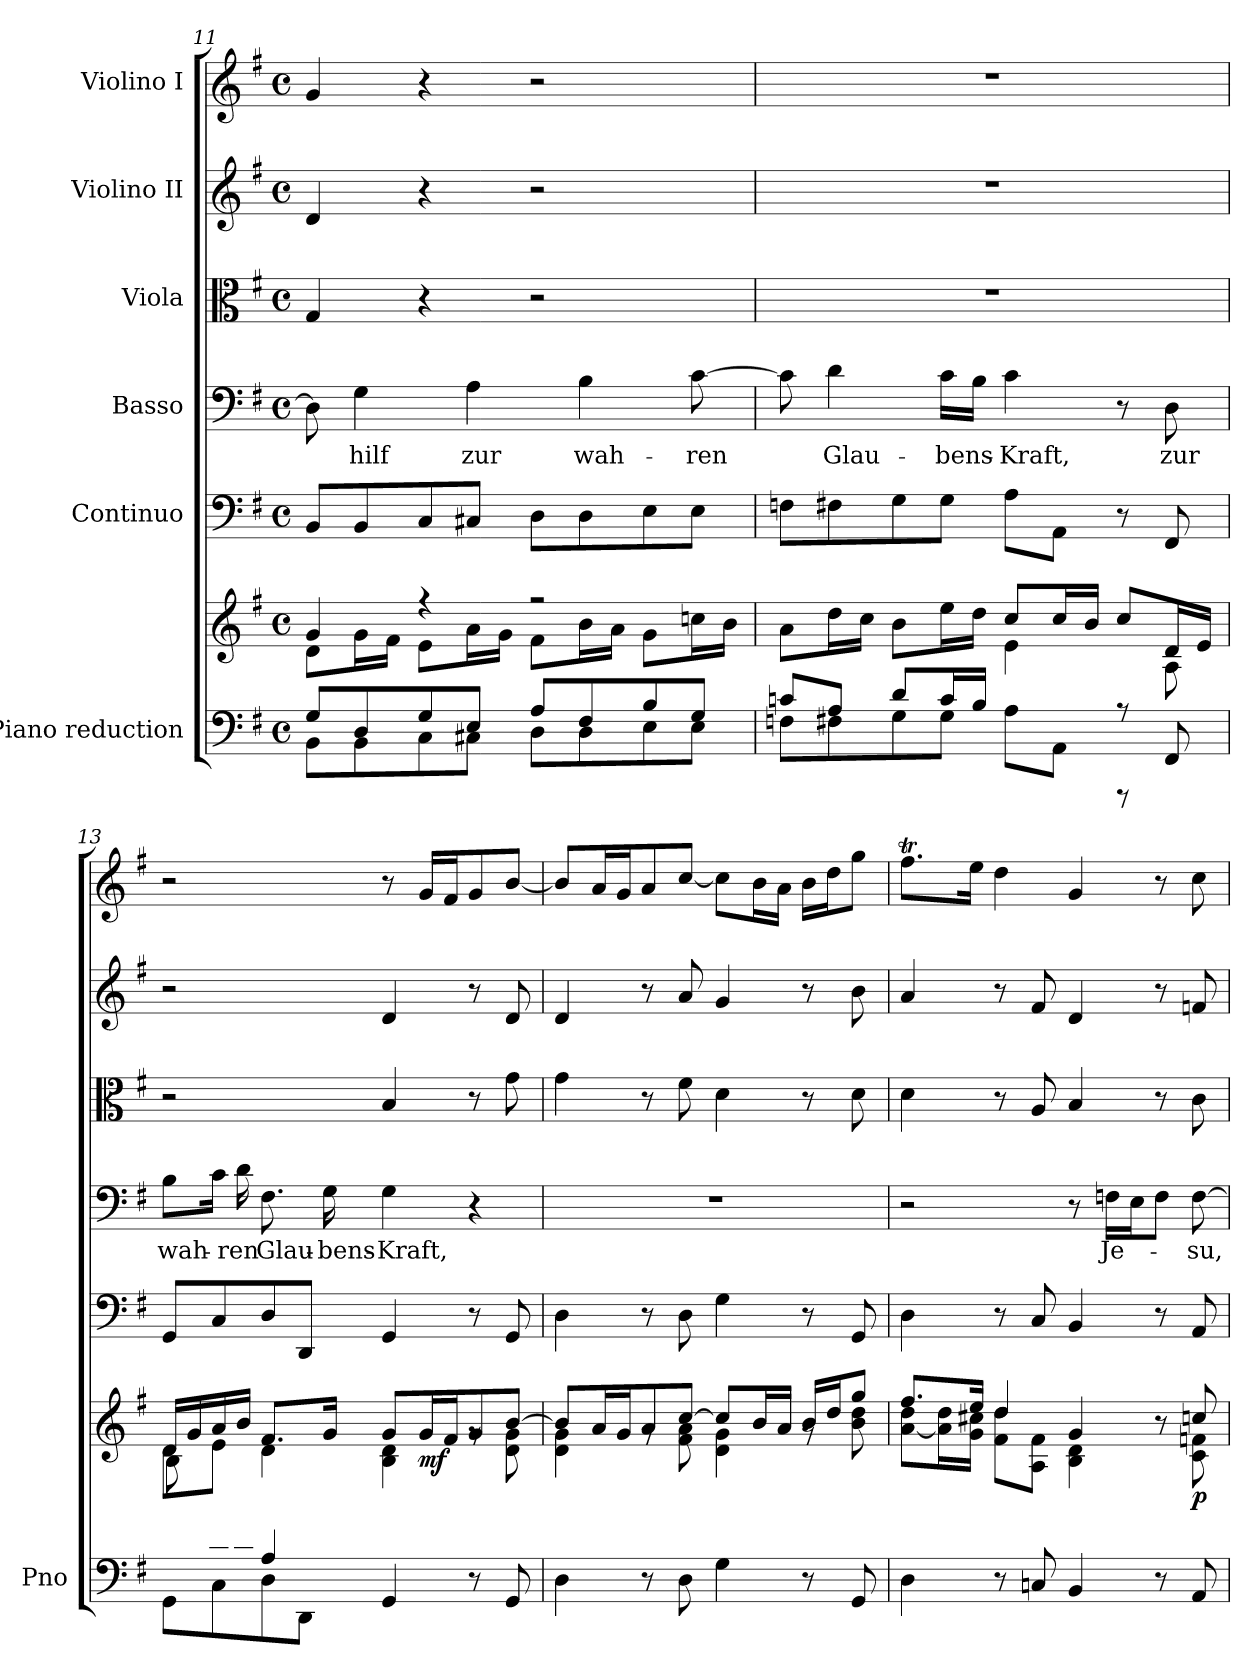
**kern	**kern	**dynam	**kern	**kern	**text	**kern	**dynam	**kern	**dynam	**kern	**dynam
*part6	*part6	*part6	*part5	*part4	*part4	*part3	*part3	*part2	*part2	*part1	*part1
*staff7	*staff6	*staff6/7	*staff5	*staff4	*staff4	*staff3	*staff3	*staff2	*staff2	*staff1	*staff1
*I"Piano reduction	*	*	*I"Continuo	*I"Basso	*	*I"Viola	*	*I"Violino II	*	*I"Violino I	*
*I'Pno	*	*	*	*	*	*	*	*	*	*	*
*clefF4	*clefG2	*	*clefF4	*clefF4	*	*clefC3	*	*clefG2	*	*clefG2	*
*k[f#]	*k[f#]	*	*k[f#]	*k[f#]	*	*k[f#]	*	*k[f#]	*	*k[f#]	*
*M4/4	*M4/4	*	*M4/4	*M4/4	*	*M4/4	*	*M4/4	*	*M4/4	*
*met(c)	*met(c)	*	*met(c)	*met(c)	*	*met(c)	*	*met(c)	*	*met(c)	*
=11	=11	=11	=11	=11	=11	=11	=11	=11	=11	=11	=11
*^	*^	*	*	*	*	*	*	*	*	*	*
8G/L	8BB\L	4g/	8d\L	.	8BB/L	8D\]	.	4G/	.	4d/	.	4g/	.
!	!	!	!	!	!	!	!LO:LY:b	!	!	!	!	!	!
8D/	8BB\	.	16g\L	.	8BB/	4G\	hilf	.	.	.	.	.	.
.	.	.	16f#\JJ	.	.	.	.	.	.	.	.	.	.
8G/	8C\	4r	8e\L	.	8C/	.	.	4r	.	4r	.	4r	.
!	!	!	!	!	!	!	!LO:LY:b	!	!	!	!	!	!
8E/J	8C#X\J	.	16a\L	.	8C#X/J	4A\	zur	.	.	.	.	.	.
.	.	.	16g\JJ	.	.	.	.	.	.	.	.	.	.
8A/L	8D\L	2r	8f#\L	.	8D\L	.	.	2r	.	2r	.	2r	.
!	!	!	!	!	!	!	!LO:LY:b	!	!	!	!	!	!
8F#/	8D\	.	16b\L	.	8D\	4B\	wah-	.	.	.	.	.	.
.	.	.	16a\JJ	.	.	.	.	.	.	.	.	.	.
8B/	8E\	.	8g\L	.	8E\	.	.	.	.	.	.	.	.
!	!	!	!	!	!	!	!LO:LY:b	!	!	!	!	!	!
8G/J	8E\J	.	16ccn\L	.	8E\J	[8c\	-ren	.	.	.	.	.	.
.	.	.	16b\JJ	.	.	.	.	.	.	.	.	.	.
=12	=12	=12	=12	=12	=12	=12	=12	=12	=12	=12	=12	=12	=12
8cn/L	8Fn\L	8a\L	2ryy	.	8Fn\L	8c\]	.	1r	.	1r	.	1r	.
!	!	!	!	!	!	!	!LO:LY:b	!	!	!	!	!	!
8A/J	8F#X\	16dd\L	.	.	8F#X\	4d\	Glau-	.	.	.	.	.	.
.	.	16cc\JJ	.	.	.	.	.	.	.	.	.	.	.
8d/L	8G\	8b\L	.	.	8G\	.	.	.	.	.	.	.	.
!	!	!	!	!	!	!	!LO:LY:b	!	!	!	!	!	!
16c/L	8G\J	16ee\L	.	.	8G\J	16c\LL	-bens-	.	.	.	.	.	.
16B/JJ	.	16dd\JJ	.	.	.	16B\JJ	.	.	.	.	.	.	.
!	!	!	!	!	!	!	!LO:LY:b	!	!	!	!	!	!
4ryy	8A\L	8cc/L	4e\	.	8A\L	4c\	-Kraft,	.	.	.	.	.	.
.	8AA\J	16cc/L	.	.	8AA\J	.	.	.	.	.	.	.	.
.	.	16b/JJ	.	.	.	.	.	.	.	.	.	.	.
8rFFF	8rA	8cc/L	8ryy	.	8r	8r	.	.	.	.	.	.	.
!	!	!	!	!	!	!	!LO:LY:b	!	!	!	!	!	!
8ryy	8FF#/	16d/L	8A\	.	8FF#/	8D\	zur	.	.	.	.	.	.
.	.	16e/JJ	.	.	.	.	.	.	.	.	.	.	.
!!LO:LB:g=z
=13	=13	=13	=13	=13	=13	=13	=13	=13	=13	=13	=13	=13	=13
*	*	*	*^	*	*	*	*	*	*	*	*	*	*
!	!	!	!	!	!	!	!	!LO:LY:b	!	!	!	!	!	!
8ryy	8GG\L	16d/LL	8d\L	8B\L	.	8GG/L	8B\L	wah-	2r	.	2r	.	2r	.
.	.	16g/	.	.	.	.	.	.	.	.	.	.	.	.
16c/L	8C\	16a/	8e\J	2..ryy	.	8C/	16c\Jk	.	.	.	.	.	.	.
!	!	!	!	!	!	!	!	!LO:LY:b	!	!	!	!	!	!
16d/JJ	.	16b/JJ	.	.	.	.	16d\	-ren	.	.	.	.	.	.
!	!	!	!	!	!	!	!	!LO:LY:b	!	!	!	!	!	!
4A/	8D\	8.f#/L	4d\	.	.	8D/	8.F#\	Glau-	.	.	.	.	.	.
.	8DD\J	.	.	.	.	8DD/J	.	.	.	.	.	.	.	.
!	!	!	!	!	!	!	!	!LO:LY:b	!	!	!	!	!	!
.	.	16g/Jk	.	.	.	.	16G\	-bens-	.	.	.	.	.	.
!	!	!	!	!	!	!	!	!LO:LY:b	!	!LO:DY:b	!	!LO:DY:b	!	!
4GG/	2ryy	8g/L	4B\ 4d\	.	.	4GG/	4G\	-Kraft,	4B/	other-dynamics	4d/	other-dynamics	8r	.
!	!	!	!	!	!LO:DY:b	!	!	!	!	!	!	!	!	!LO:DY:b
.	.	16g/L	.	.	mf	.	.	.	.	.	.	.	16g/LL	other-dynamics
.	.	16f#/J	.	.	.	.	.	.	.	.	.	.	16f#/J	.
8r	.	8g/	8rg	.	.	8r	4r	.	8r	.	8r	.	8g/	.
8GG/	.	[8b/J	8d\ 8g\	.	.	8GG/	.	.	8g\	.	8d/	.	[8b/J	.
*v	*v	*	*	*	*	*	*	*	*	*	*	*	*	*
*	*	*v	*v	*	*	*	*	*	*	*	*	*	*
=14	=14	=14	=14	=14	=14	=14	=14	=14	=14	=14	=14	=14
4D\	8b/L]	4d\ 4g\	.	4D\	1r	.	4g\	.	4d/	.	8b/L]	.
.	16a/L	.	.	.	.	.	.	.	.	.	16a/L	.
.	16g/J	.	.	.	.	.	.	.	.	.	16g/J	.
8r	8a/	8rg	.	8r	.	.	8r	.	8r	.	8a/	.
8D\	[8cc/J	8f#\ 8a\	.	8D\	.	.	8f#\	.	8a/	.	[8cc/J	.
4G\	8cc/L]	4d\ 4g\	.	4G\	.	.	4d\	.	4g/	.	8cc\L]	.
.	16b/L	.	.	.	.	.	.	.	.	.	16b\L	.
.	16a/JJ	.	.	.	.	.	.	.	.	.	16a\JJ	.
8r	16b/LL	8rg	.	8r	.	.	8r	.	8r	.	16b\LL	.
.	16dd/J	.	.	.	.	.	.	.	.	.	16dd\J	.
8GG/	8gg/J	8b\ 8dd\	.	8GG/	.	.	8d\	.	8b\	.	8gg\J	.
=15	=15	=15	=15	=15	=15	=15	=15	=15	=15	=15	=15	=15
4D\	8.ff#/L	[8a\ 8dd\L	.	4D\	2r	.	4d\	.	4a/	.	8.ff#t\L	.
.	.	16a\] 16dd\L	.	.	.	.	.	.	.	.	.	.
.	16ee/Jk	16g\ 16cc#X\JJ	.	.	.	.	.	.	.	.	16ee\Jk	.
8r	4dd/	8f#\ 8dd\L	.	8r	.	.	8r	.	8r	.	4dd\	.
8Cn/	.	8A\ 8f#\J	.	8C/	.	.	8A/	.	8f#/	.	.	.
4BB/	4g/	4B\ 4d\	.	4BB/	8r	.	4B/	.	4d/	.	4g/	.
!	!	!	!	!	!	!LO:LY:b	!	!	!	!	!	!
.	.	.	.	.	16Fn\LL	Je-	.	.	.	.	.	.
.	.	.	.	.	16E\J	.	.	.	.	.	.	.
8r	8r	8ryy	.	8r	8F\J	.	8r	.	8r	.	8r	.
!	!	!	!LO:DY:b	!	!	!LO:LY:b	!	!LO:DY:b	!	!LO:DY:b	!	!LO:DY:b
8AA/	8ccn/	8c\ 8fn\	p	8AA/	[8F\	-su,	8c\	other-dynamics	8fn/	other-dynamics	8cc\	other-dynamics
*	*v	*v	*	*	*	*	*	*	*	*	*	*
=	=	=	=	=	=	=	=	=	=	=	=
*-	*-	*-	*-	*-	*-	*-	*-	*-	*-	*-	*-
